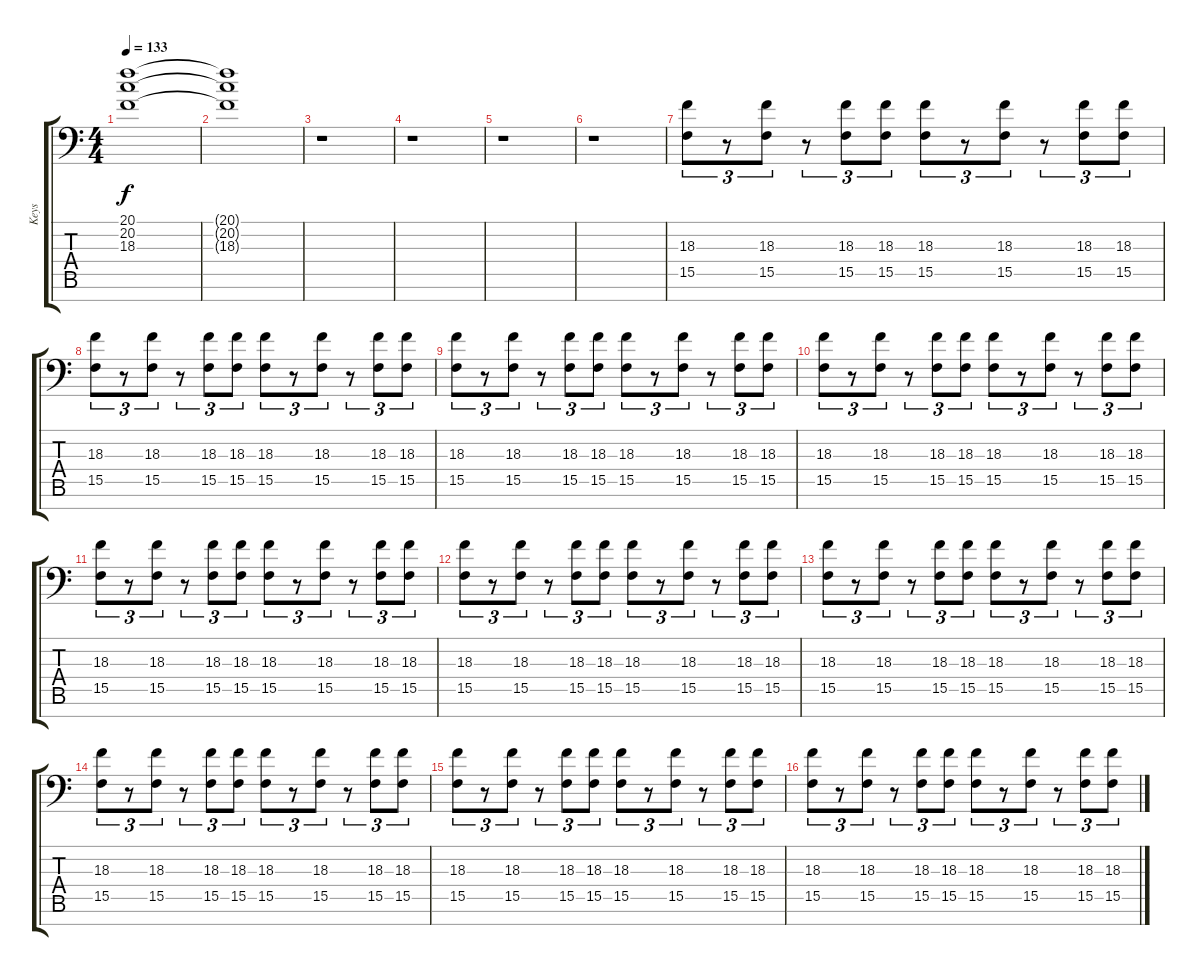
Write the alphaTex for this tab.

\track ("Keys" "Keys") {instrument rockorgan}
\staff {score tabs}
\tuning (A3 E3 B2 G2 D2 A1 E1) {hide}
\ts (4 4)
\tempo 133
\clef f4
\ks c
(20.1{t} 20.2{t} 18.3{t}).1{dy f} |
(20.1{t} 20.2{t} 18.3{t}).1 |
r.1 |
r.1 |
r.1 |
r.1 |
(18.3 15.5).8{tu (3 2) volume 7} r.8{tu (3 2)} (18.3 15.5).8{tu (3 2)} r.8{tu (3 2)} (18.3 15.5).8{tu (3 2)} (18.3 15.5).8{tu (3 2)} (18.3 15.5).8{tu (3 2)} r.8{tu (3 2)} (18.3 15.5).8{tu (3 2)} r.8{tu (3 2)} (18.3 15.5).8{tu (3 2)} (18.3 15.5).8{tu (3 2)} |
(18.3 15.5).8{tu (3 2)} r.8{tu (3 2)} (18.3 15.5).8{tu (3 2)} r.8{tu (3 2)} (18.3 15.5).8{tu (3 2)} (18.3 15.5).8{tu (3 2)} (18.3 15.5).8{tu (3 2)} r.8{tu (3 2)} (18.3 15.5).8{tu (3 2)} r.8{tu (3 2)} (18.3 15.5).8{tu (3 2)} (18.3 15.5).8{tu (3 2)} |
(18.3 15.5).8{tu (3 2)} r.8{tu (3 2)} (18.3 15.5).8{tu (3 2)} r.8{tu (3 2)} (18.3 15.5).8{tu (3 2)} (18.3 15.5).8{tu (3 2)} (18.3 15.5).8{tu (3 2)} r.8{tu (3 2)} (18.3 15.5).8{tu (3 2)} r.8{tu (3 2)} (18.3 15.5).8{tu (3 2)} (18.3 15.5).8{tu (3 2)} |
(18.3 15.5).8{tu (3 2)} r.8{tu (3 2)} (18.3 15.5).8{tu (3 2)} r.8{tu (3 2)} (18.3 15.5).8{tu (3 2)} (18.3 15.5).8{tu (3 2)} (18.3 15.5).8{tu (3 2)} r.8{tu (3 2)} (18.3 15.5).8{tu (3 2)} r.8{tu (3 2)} (18.3 15.5).8{tu (3 2)} (18.3 15.5).8{tu (3 2)} |
(18.3 15.5).8{tu (3 2)} r.8{tu (3 2)} (18.3 15.5).8{tu (3 2)} r.8{tu (3 2)} (18.3 15.5).8{tu (3 2)} (18.3 15.5).8{tu (3 2)} (18.3 15.5).8{tu (3 2)} r.8{tu (3 2)} (18.3 15.5).8{tu (3 2)} r.8{tu (3 2)} (18.3 15.5).8{tu (3 2)} (18.3 15.5).8{tu (3 2)} |
(18.3 15.5).8{tu (3 2)} r.8{tu (3 2)} (18.3 15.5).8{tu (3 2)} r.8{tu (3 2)} (18.3 15.5).8{tu (3 2)} (18.3 15.5).8{tu (3 2)} (18.3 15.5).8{tu (3 2)} r.8{tu (3 2)} (18.3 15.5).8{tu (3 2)} r.8{tu (3 2)} (18.3 15.5).8{tu (3 2)} (18.3 15.5).8{tu (3 2)} |
(18.3 15.5).8{tu (3 2)} r.8{tu (3 2)} (18.3 15.5).8{tu (3 2)} r.8{tu (3 2)} (18.3 15.5).8{tu (3 2)} (18.3 15.5).8{tu (3 2)} (18.3 15.5).8{tu (3 2)} r.8{tu (3 2)} (18.3 15.5).8{tu (3 2)} r.8{tu (3 2)} (18.3 15.5).8{tu (3 2)} (18.3 15.5).8{tu (3 2)} |
(18.3 15.5).8{tu (3 2)} r.8{tu (3 2)} (18.3 15.5).8{tu (3 2)} r.8{tu (3 2)} (18.3 15.5).8{tu (3 2)} (18.3 15.5).8{tu (3 2)} (18.3 15.5).8{tu (3 2)} r.8{tu (3 2)} (18.3 15.5).8{tu (3 2)} r.8{tu (3 2)} (18.3 15.5).8{tu (3 2)} (18.3 15.5).8{tu (3 2)} |
(18.3 15.5).8{tu (3 2)} r.8{tu (3 2)} (18.3 15.5).8{tu (3 2)} r.8{tu (3 2)} (18.3 15.5).8{tu (3 2)} (18.3 15.5).8{tu (3 2)} (18.3 15.5).8{tu (3 2)} r.8{tu (3 2)} (18.3 15.5).8{tu (3 2)} r.8{tu (3 2)} (18.3 15.5).8{tu (3 2)} (18.3 15.5).8{tu (3 2)} |
(18.3 15.5).8{tu (3 2)} r.8{tu (3 2)} (18.3 15.5).8{tu (3 2)} r.8{tu (3 2)} (18.3 15.5).8{tu (3 2)} (18.3 15.5).8{tu (3 2)} (18.3 15.5).8{tu (3 2)} r.8{tu (3 2)} (18.3 15.5).8{tu (3 2)} r.8{tu (3 2)} (18.3 15.5).8{tu (3 2)} (18.3 15.5).8{tu (3 2)}
